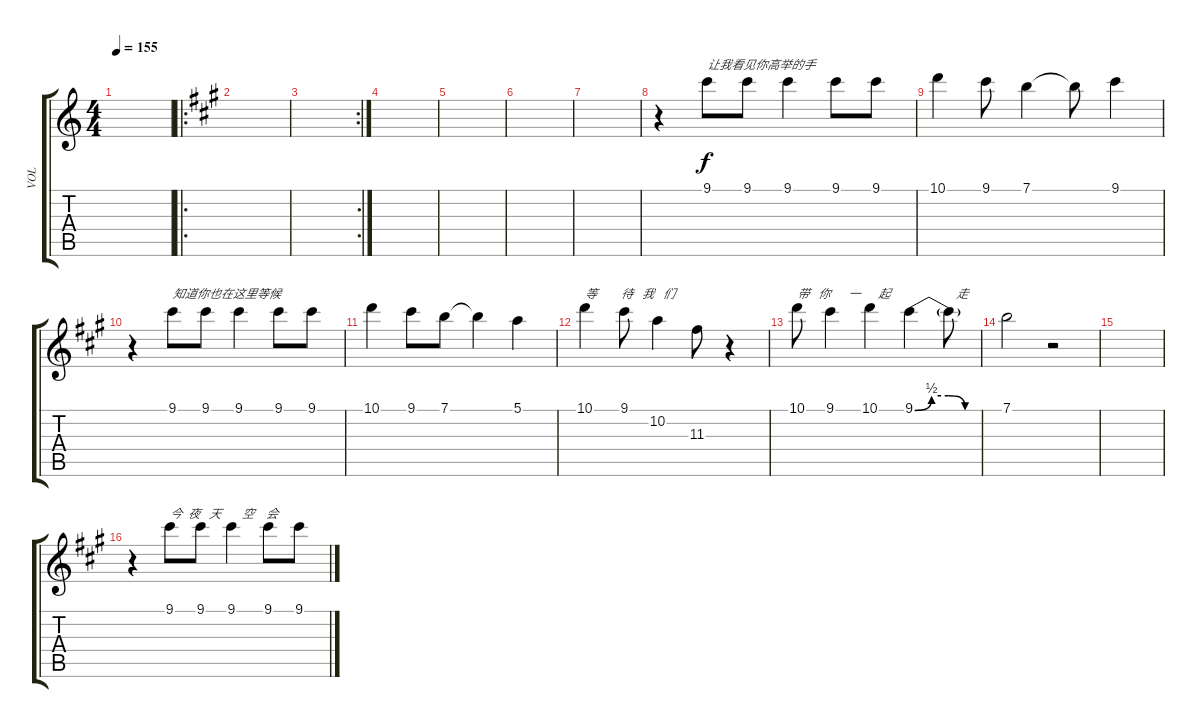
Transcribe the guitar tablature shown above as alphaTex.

\track ("VOL" "VOL") {instrument distortionguitar}
\staff {score tabs}
\tuning (E4 B3 G3 D3 A2 E2) {hide}
\ts (4 4)
\tempo 155
\clef g2
\ks c
|
\ro
\ks a
|
\rc 2
|
|
|
|
|
r.4 9.1.8{txt "让我看见你高举的手"} 9.1.8 9.1.4 9.1.8 9.1.8 |
10.1.4 9.1.8 7.1.4 7.1{t}.8 9.1.4 |
r.4 9.1.8{txt "知道你也在这里等候"} 9.1.8 9.1.4 9.1.8 9.1.8 |
10.1.4 9.1.8 7.1.8 7.1{t}.4 5.1.4 |
10.1.4{txt "等        待   我   们"} 9.1.8 10.2.4 11.3.8 r.4 |
10.1.8{txt "带   你      一      起                      走"} 9.1.4 10.1.4 9.1{be (custom 0 0 15 2 30 2 45 0 60 0)}.4 9.1{t}.8 |
7.1.2 r.2 |
|
r.4 9.1.8{txt "今  夜   天       空    会"} 9.1.8 9.1.4 9.1.8 9.1.8
